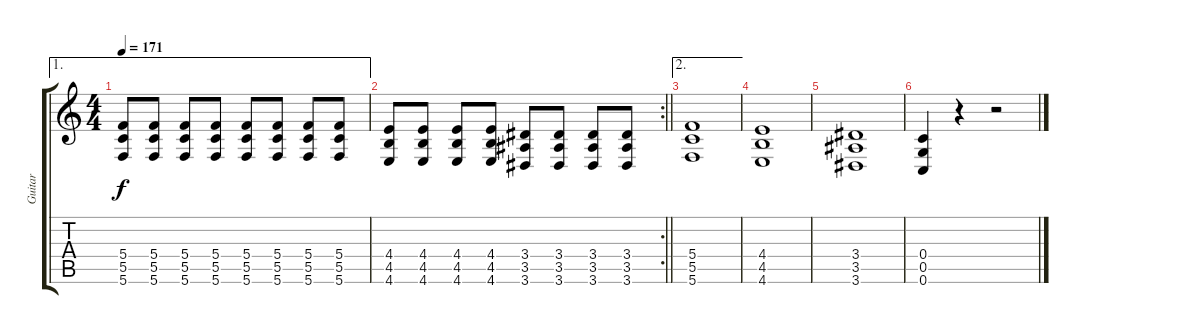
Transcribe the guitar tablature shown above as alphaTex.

\track ("Guitar" "Guitar") {instrument distortionguitar}
\staff {score tabs}
\tuning (D4 A3 F3 C3 G2 C2) {hide}
\ae 1
\ts (4 4)
\tempo 171
\clef g2
\ks c
(5.4 5.5 5.6).8{dy f} (5.4 5.5 5.6).8 (5.4 5.5 5.6).8 (5.4 5.5 5.6).8 (5.4 5.5 5.6).8 (5.4 5.5 5.6).8 (5.4 5.5 5.6).8 (5.4 5.5 5.6).8 |
\rc 2
\barLineRight lightlight
(4.4 4.5 4.6).8 (4.4 4.5 4.6).8 (4.4 4.5 4.6).8 (4.4 4.5 4.6).8 (3.4 3.5 3.6).8 (3.4 3.5 3.6).8 (3.4 3.5 3.6).8 (3.4 3.5 3.6).8 |
\ae 2
(5.4 5.5 5.6).1 |
(4.4 4.5 4.6).1 |
(3.4 3.5 3.6).1 |
(0.4 0.5 0.6).4 r.4 r.2
